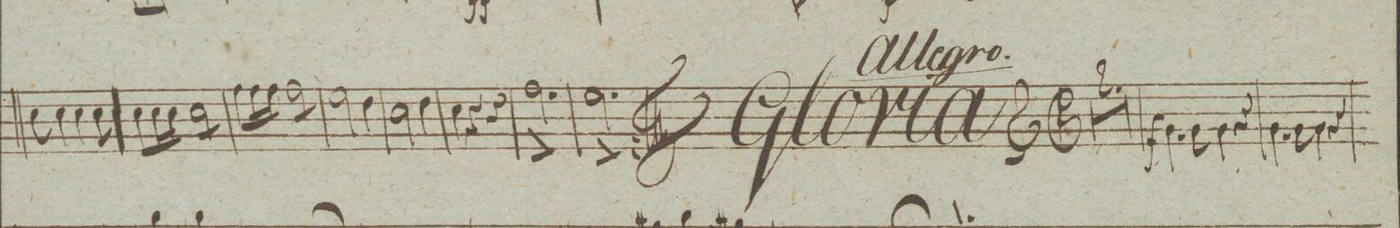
**kern	**dynam
*I"Clarinetto 2do in C:	*
*clefG2	*
*k[]	*
*met(c|)	*
*M2/2	*
1r	.
=2	=2
1r	.
=3	=3
4.g\	f
8g\	.
4g\	.
4r	.
=4	=4
4.g\	.
8g\	.
4g\	.
4r	.
=5	=5
*-	*-
